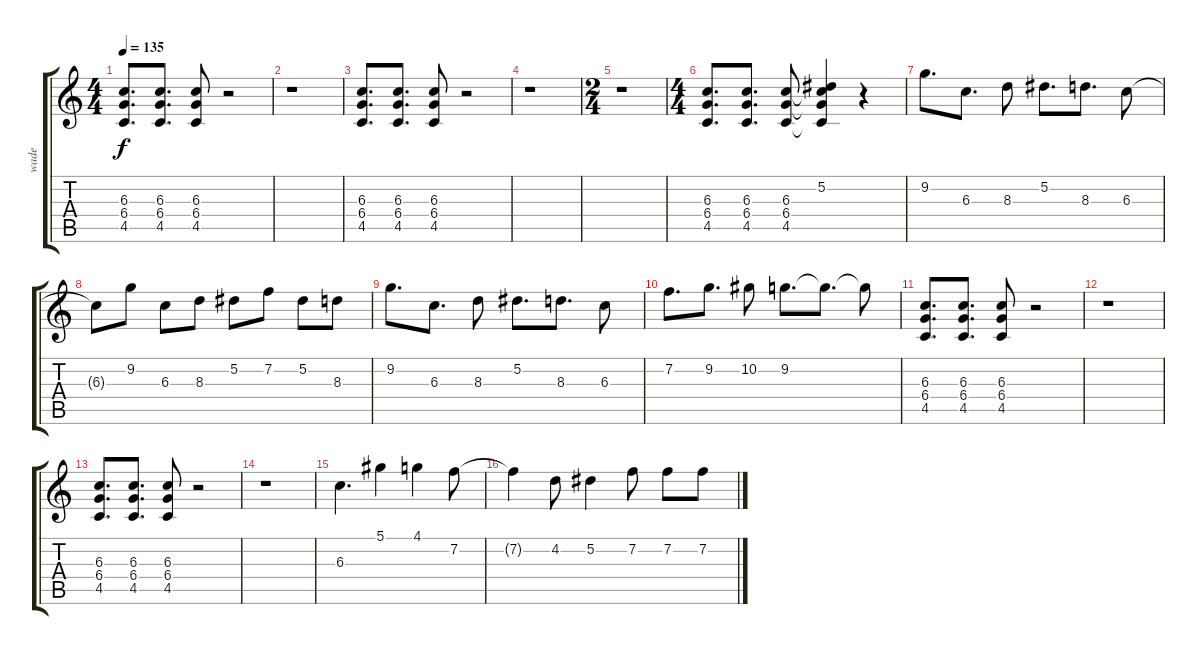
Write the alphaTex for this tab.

\track ("wade" "wade") {instrument distortionguitar}
\staff {score tabs}
\tuning (Eb4 Bb3 Gb3 Db3 Ab2 Db2) {hide}
\ts (4 4)
\tempo 135
\clef g2
\ks c
(6.3 6.4 4.5).8{d dy f instrument distortionguitar} (6.3 6.4 4.5).8{d} (6.3 6.4 4.5).8 r.2 |
r.1 |
(6.3 6.4 4.5).8{d} (6.3 6.4 4.5).8{d} (6.3 6.4 4.5).8 r.2 |
r.1 |
\ts (2 4)
r.1 |
\ts (4 4)
(6.3 6.4 4.5).8{d} (6.3 6.4 4.5).8{d} (6.3 6.4 4.5).8 (5.2 6.3{t} 6.4{t} 4.5{t}).4 r.4 |
9.2.8{d} 6.3.8{d} 8.3.8 5.2.8{d} 8.3.8{d} 6.3.8 |
6.3{t}.8 9.2.8 6.3.8 8.3.8 5.2.8 7.2.8 5.2.8 8.3.8 |
9.2.8{d} 6.3.8{d} 8.3.8 5.2.8{d} 8.3.8{d} 6.3.8 |
7.2.8{d} 9.2.8{d} 10.2.8 9.2.8{d} 9.2{t}.8{d} 9.2{t}.8 |
(6.3 6.4 4.5).8{d} (6.3 6.4 4.5).8{d} (6.3 6.4 4.5).8 r.2 |
r.1 |
(6.3 6.4 4.5).8{d} (6.3 6.4 4.5).8{d} (6.3 6.4 4.5).8 r.2 |
r.1 |
6.3.4{d} 5.1.4 4.1.4 7.2.8 |
7.2{t}.4 4.2.8 5.2.4 7.2.8 7.2.8 7.2.8
